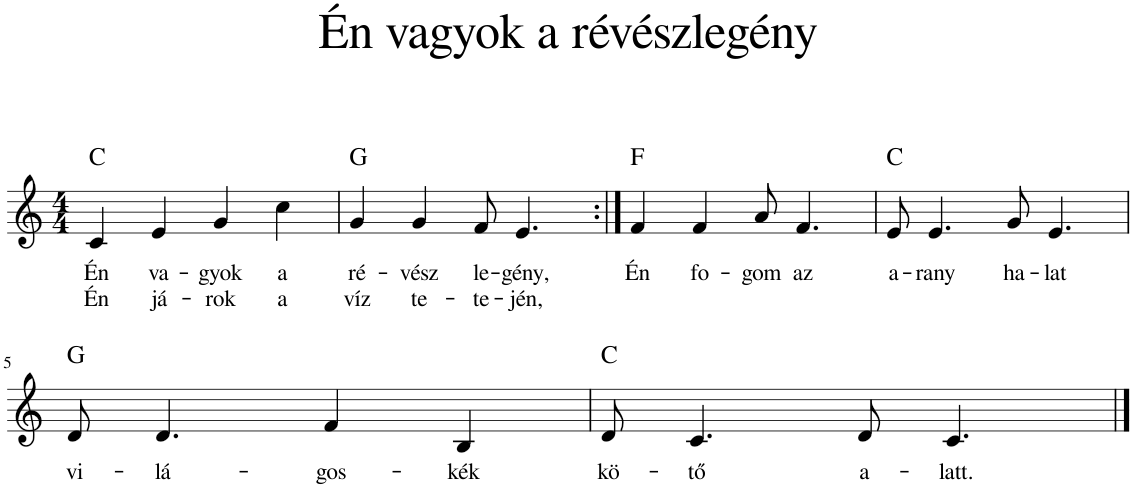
**kern	**text	**text	**harte
*part1	*part1	*part1	*part1
*staff1	*staff1	*staff1	*
*I"Piano	*	*	*
*I'Pno	*	*	*
*clefG2	*	*	*
*k[]	*	*	*
*M4/4	*	*	*
=1	=1	=1	=1
!	!LO:LY:b	!LO:LY:b	!LO:H:kt=N.C.
4c/	Én	Én	N
!	!LO:LY:b	!LO:LY:b	!
4e/	va-	já-	.
!	!LO:LY:b	!LO:LY:b	!
4g/	-gyok	-rok	.
!	!LO:LY:b	!LO:LY:b	!
4cc\	a	a	.
=2	=2	=2	=2
!	!LO:LY:b	!LO:LY:b	!LO:H:kt=N.C.
4g/	ré-	víz	N
!	!LO:LY:b	!LO:LY:b	!
4g/	-vész	te-	.
!	!LO:LY:b	!LO:LY:b	!
8f/	le-	-te-	.
!	!LO:LY:b	!LO:LY:b	!
4.e/	-gény,	-jén,	.
=3:|!	=3:|!	=3:|!	=3:|!
!	!LO:LY:b	!	!LO:H:kt=N.C.
4f/	Én	.	N
!	!LO:LY:b	!	!
4f/	fo-	.	.
!	!LO:LY:b	!	!
8a/	-gom	.	.
!	!LO:LY:b	!	!
4.f/	az	.	.
=4	=4	=4	=4
!	!LO:LY:b	!	!LO:H:kt=N.C.
8e/	a-	.	N
!	!LO:LY:b	!	!
4.e/	-rany	.	.
!	!LO:LY:b	!	!
8g/	ha-	.	.
!	!LO:LY:b	!	!
4.e/	-lat	.	.
!!LO:LB:g=z
=5	=5	=5	=5
!	!LO:LY:b	!	!LO:H:kt=N.C.
8d/	vi-	.	N
!	!LO:LY:b	!	!
4.d/	-lá-	.	.
!	!LO:LY:b	!	!
4f/	-gos-	.	.
!	!LO:LY:b	!	!
4B/	-kék	.	.
=6	=6	=6	=6
!	!LO:LY:b	!	!LO:H:kt=N.C.
8d/	kö-	.	N
!	!LO:LY:b	!	!
4.c/	-tő	.	.
!	!LO:LY:b	!	!
8d/	a-	.	.
!	!LO:LY:b	!	!
4.c/	-latt.	.	.
==	==	==	==
*-	*-	*-	*-
